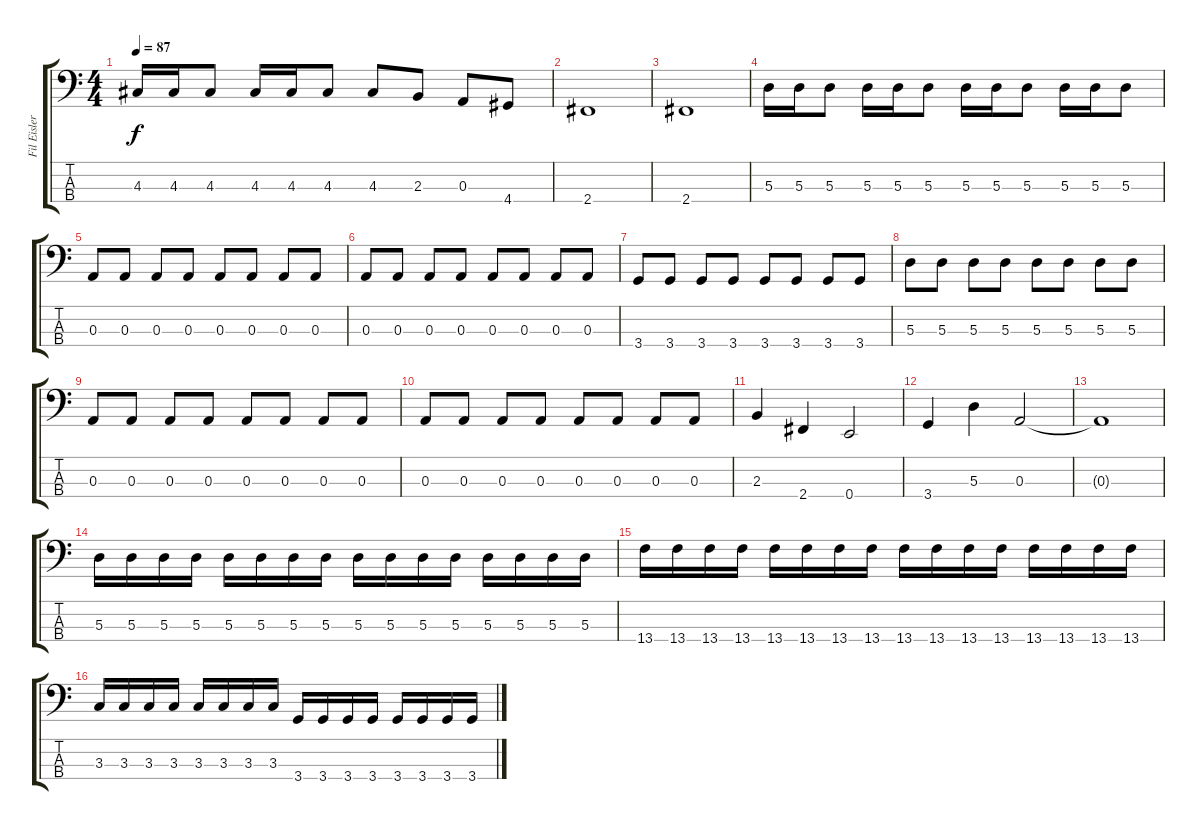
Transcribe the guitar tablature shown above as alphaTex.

\track ("Fil Eisler" "Fil Eisler") {instrument electricbasspick}
\staff {score tabs}
\tuning (G2 D2 A1 E1) {hide}
\ts (4 4)
\tempo 87
\clef f4
\ks c
4.3.16{dy f} 4.3.16 4.3.8 4.3.16 4.3.16 4.3.8 4.3.8 2.3.8 0.3.8 4.4.8 |
2.4.1 |
2.4.1 |
5.3.16 5.3.16 5.3.8 5.3.16 5.3.16 5.3.8 5.3.16 5.3.16 5.3.8 5.3.16 5.3.16 5.3.8 |
0.3.8 0.3.8 0.3.8 0.3.8 0.3.8 0.3.8 0.3.8 0.3.8 |
0.3.8 0.3.8 0.3.8 0.3.8 0.3.8 0.3.8 0.3.8 0.3.8 |
3.4.8 3.4.8 3.4.8 3.4.8 3.4.8 3.4.8 3.4.8 3.4.8 |
5.3.8 5.3.8 5.3.8 5.3.8 5.3.8 5.3.8 5.3.8 5.3.8 |
0.3.8 0.3.8 0.3.8 0.3.8 0.3.8 0.3.8 0.3.8 0.3.8 |
0.3.8 0.3.8 0.3.8 0.3.8 0.3.8 0.3.8 0.3.8 0.3.8 |
2.3.4 2.4.4 0.4.2 |
3.4.4 5.3.4 0.3.2 |
0.3{t}.1 |
5.3.16 5.3.16 5.3.16 5.3.16 5.3.16 5.3.16 5.3.16 5.3.16 5.3.16 5.3.16 5.3.16 5.3.16 5.3.16 5.3.16 5.3.16 5.3.16 |
13.4.16 13.4.16 13.4.16 13.4.16 13.4.16 13.4.16 13.4.16 13.4.16 13.4.16 13.4.16 13.4.16 13.4.16 13.4.16 13.4.16 13.4.16 13.4.16 |
3.3.16 3.3.16 3.3.16 3.3.16 3.3.16 3.3.16 3.3.16 3.3.16 3.4.16 3.4.16 3.4.16 3.4.16 3.4.16 3.4.16 3.4.16 3.4.16
